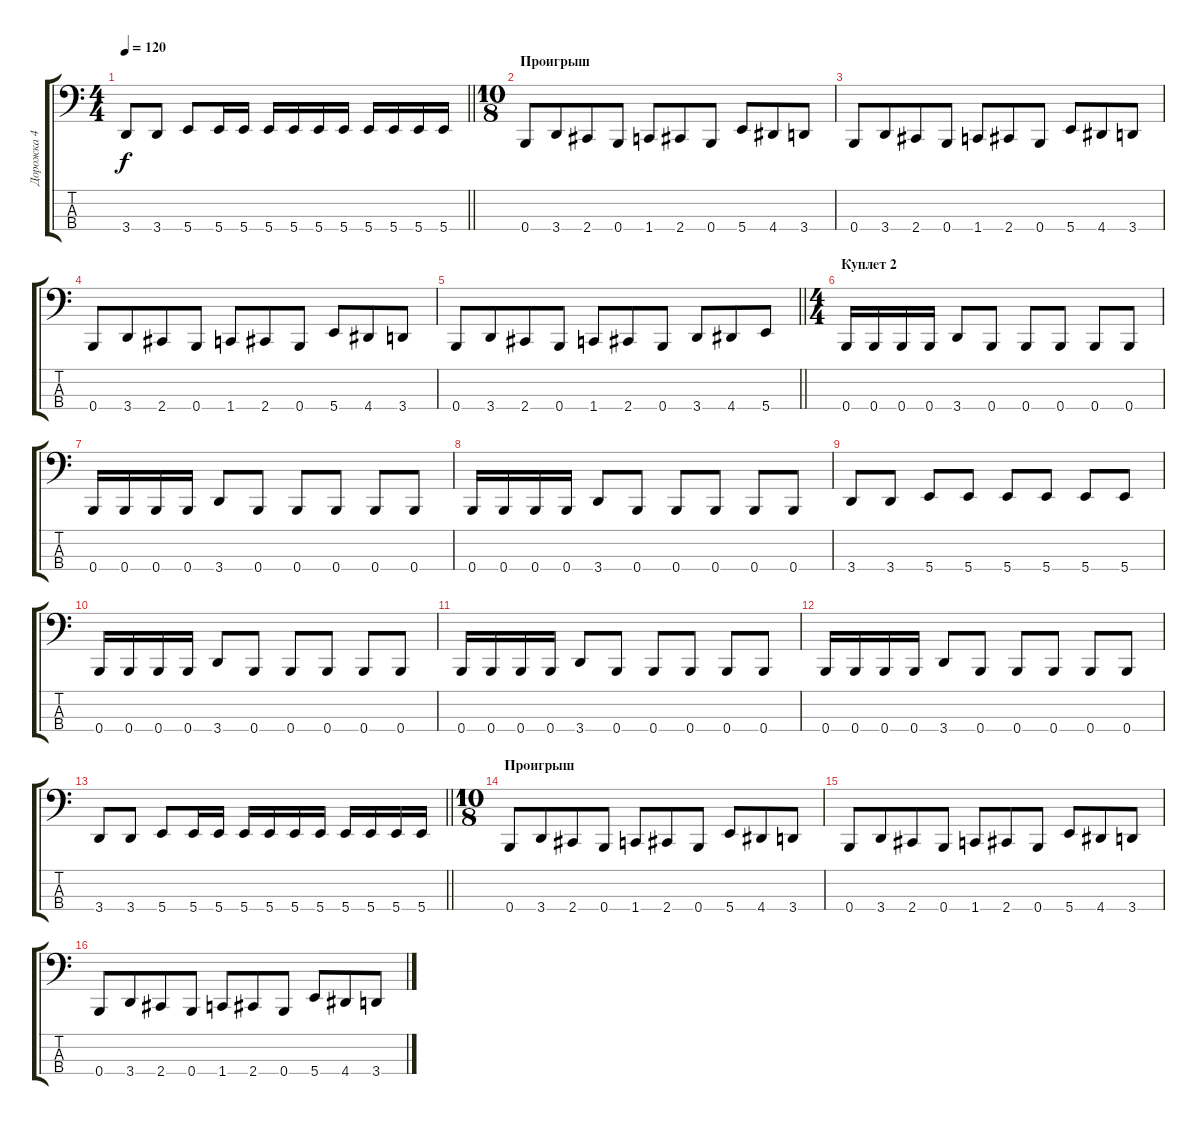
\track ("Дорожка 4" "Дорожка 4") {instrument slapbass2}
\staff {score tabs}
\tuning (D2 A1 E1 B0) {hide}
\ts (4 4)
\tempo 120
\clef f4
\barLineRight lightlight
\ks c
3.4.8{dy f} 3.4.8 5.4.8 5.4.16 5.4.16 5.4.16 5.4.16 5.4.16 5.4.16 5.4.16 5.4.16 5.4.16 5.4.16 |
\ts (10 8)
\section ("" "Проигрыш")
0.4.8 3.4.8 2.4.8 0.4.8 1.4.8 2.4.8 0.4.8 5.4.8 4.4.8 3.4.8 |
0.4.8 3.4.8 2.4.8 0.4.8 1.4.8 2.4.8 0.4.8 5.4.8 4.4.8 3.4.8 |
0.4.8 3.4.8 2.4.8 0.4.8 1.4.8 2.4.8 0.4.8 5.4.8 4.4.8 3.4.8 |
\barLineRight lightlight
0.4.8 3.4.8 2.4.8 0.4.8 1.4.8 2.4.8 0.4.8 3.4.8 4.4.8 5.4.8 |
\ts (4 4)
\section ("" "Куплет 2")
0.4.16 0.4.16 0.4.16 0.4.16 3.4.8 0.4.8 0.4.8 0.4.8 0.4.8 0.4.8 |
0.4.16 0.4.16 0.4.16 0.4.16 3.4.8 0.4.8 0.4.8 0.4.8 0.4.8 0.4.8 |
0.4.16 0.4.16 0.4.16 0.4.16 3.4.8 0.4.8 0.4.8 0.4.8 0.4.8 0.4.8 |
3.4.8 3.4.8 5.4.8 5.4.8 5.4.8 5.4.8 5.4.8 5.4.8 |
0.4.16 0.4.16 0.4.16 0.4.16 3.4.8 0.4.8 0.4.8 0.4.8 0.4.8 0.4.8 |
0.4.16 0.4.16 0.4.16 0.4.16 3.4.8 0.4.8 0.4.8 0.4.8 0.4.8 0.4.8 |
0.4.16 0.4.16 0.4.16 0.4.16 3.4.8 0.4.8 0.4.8 0.4.8 0.4.8 0.4.8 |
\barLineRight lightlight
3.4.8 3.4.8 5.4.8 5.4.16 5.4.16 5.4.16 5.4.16 5.4.16 5.4.16 5.4.16 5.4.16 5.4.16 5.4.16 |
\ts (10 8)
\section ("" "Проигрыш")
0.4.8 3.4.8 2.4.8 0.4.8 1.4.8 2.4.8 0.4.8 5.4.8 4.4.8 3.4.8 |
0.4.8 3.4.8 2.4.8 0.4.8 1.4.8 2.4.8 0.4.8 5.4.8 4.4.8 3.4.8 |
0.4.8 3.4.8 2.4.8 0.4.8 1.4.8 2.4.8 0.4.8 5.4.8 4.4.8 3.4.8
